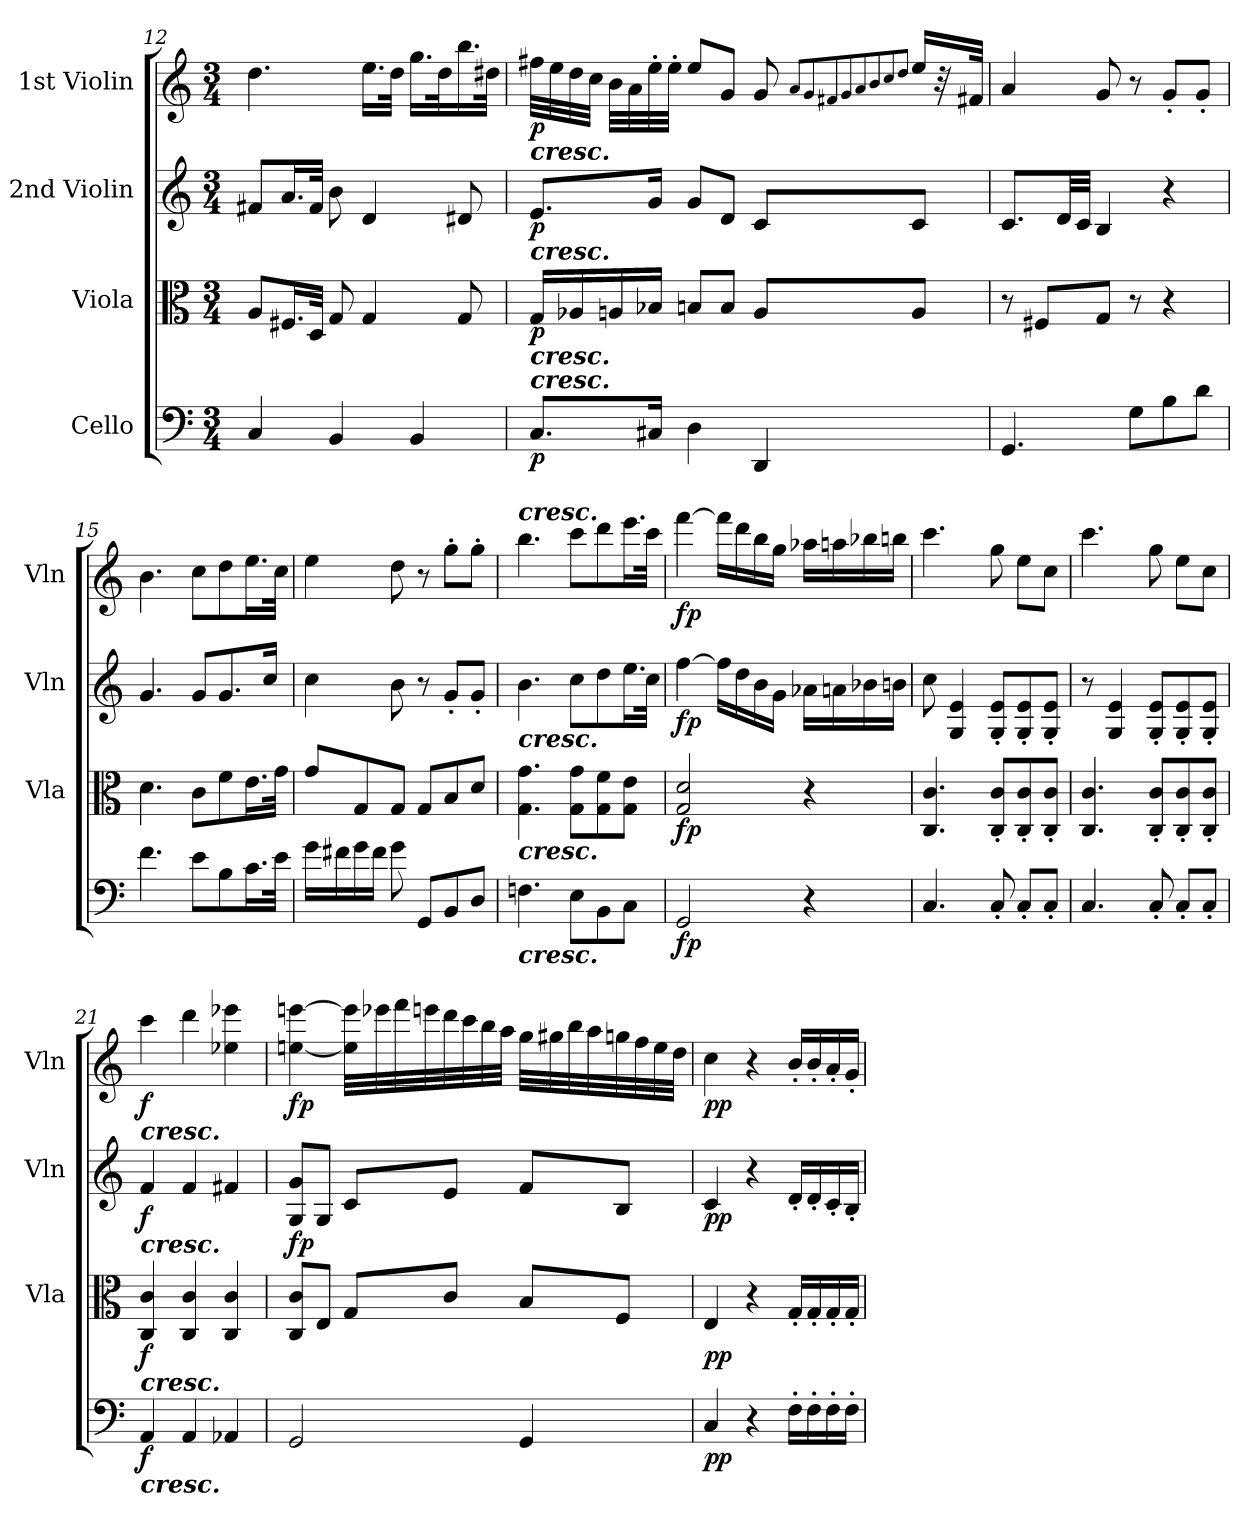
**kern	**dynam	**kern	**dynam	**kern	**dynam	**kern	**dynam
*part4	*part4	*part3	*part3	*part2	*part2	*part1	*part1
*staff4	*staff4	*staff3	*staff3	*staff2	*staff2	*staff1	*staff1
*I"Cello	*	*I"Viola	*	*I"2nd Violin	*	*I"1st Violin	*
*	*	*I'Vla	*	*I'Vln	*	*I'Vln	*
!!LO:LB:g=z
*clefF4	*	*clefC3	*	*clefG2	*	*clefG2	*
*k[]	*	*k[]	*	*k[]	*	*k[]	*
*M3/4	*	*M3/4	*	*M3/4	*	*M3/4	*
=12	=12	=12	=12	=12	=12	=12	=12
4C/	.	8A/L	.	8f#X/L	.	4.dd\	.
.	.	16.F#X/L	.	16.a/L	.	.	.
.	.	32D/JJk	.	32f#/JJk	.	.	.
4BB/	.	8G/	.	8b\	.	.	.
.	.	4G/	.	4d/	.	16.ee\LL	.
.	.	.	.	.	.	32dd\JJk	.
4BB/	.	.	.	.	.	16.gg\LL	.
.	.	.	.	.	.	32dd\K	.
.	.	8G/	.	8d#X/	.	16.bb\	.
.	.	.	.	.	.	32dd#X\JJk	.
=13	=13	=13	=13	=13	=13	=13	=13
!	!	!	!	!	!	!LO:TX:b:Bi:t=cresc.	!
!	!	!	!	!LO:TX:b:Bi:t=cresc.	!	!	!
!	!	!LO:TX:b:Bi:t=cresc.	!	!	!	!	!
!LO:TX:a:Bi:t=cresc.	!	!	!	!	!	!	!
!	!LO:DY:b	!	!LO:DY:b	!	!LO:DY:b	!	!LO:DY:b
8.C/L	p	16G/LL	p	8.e/L	p	32ff#X\LLL	p
.	.	.	.	.	.	32ee\	.
.	.	16A-X/	.	.	.	32dd\	.
.	.	.	.	.	.	32cc\JJJ	.
.	.	16An/	.	.	.	32b\LLL	.
.	.	.	.	.	.	32a\	.
16C#X/Jk	.	16B-X/JJ	.	16g/Jk	.	32ee'\	.
.	.	.	.	.	.	32ee'\JJJ	.
4D\	.	8Bn/L	.	8g/L	.	8ee/L	.
.	.	8B/J	.	8d/J	.	8g/J	.
4DD/	.	8A/L	.	8c/L	.	8g/	.
.	.	.	.	.	.	8qa/L	.
.	.	.	.	.	.	8qg/	.
.	.	.	.	.	.	8qf#X/	.
.	.	.	.	.	.	8qg/	.
.	.	.	.	.	.	8qa/	.
.	.	.	.	.	.	8qb/	.
.	.	.	.	.	.	8qcc/	.
.	.	.	.	.	.	8qdd/J	.
.	.	8A/J	.	8c/J	.	16ee/LL	.
.	.	.	.	.	.	32r	.
.	.	.	.	.	.	32f#/JJk	.
!!LO:PB:g=z
=14	=14	=14	=14	=14	=14	=14	=14
4.GG/	.	8r	.	8.c/L	.	4a/	.
.	.	8F#X/L	.	.	.	.	.
.	.	.	.	32d/LL	.	.	.
.	.	.	.	32c/JJJ	.	.	.
.	.	8G/J	.	4B/	.	8g/	.
8G\L	.	8r	.	.	.	8r	.
8B\	.	4r	.	4r	.	8g'/L	.
8d\J	.	.	.	.	.	8g'/J	.
!!LO:LB:g=z
=15	=15	=15	=15	=15	=15	=15	=15
4.f\	.	4.d\	.	4.g/	.	4.b\	.
8e\L	.	8c\L	.	8g/L	.	8cc\L	.
8B\	.	8f\	.	8.g/	.	8dd\	.
16.c\L	.	16.e\L	.	.	.	16.ee\L	.
.	.	.	.	16cc/Jk	.	.	.
32e\JJk	.	32g\JJk	.	.	.	32cc\JJk	.
=16	=16	=16	=16	=16	=16	=16	=16
16g\LL	.	8g/L	.	4cc\	.	4ee\	.
16f#X\	.	.	.	.	.	.	.
16g\	.	8G/	.	.	.	.	.
16f#\JJ	.	.	.	.	.	.	.
8g\	.	8G/J	.	8b\	.	8dd\	.
8GG/L	.	8G/L	.	8r	.	8r	.
8BB/	.	8B/	.	8g'/L	.	8gg'\L	.
8D/J	.	8d/J	.	8g'/J	.	8gg'\J	.
=17	=17	=17	=17	=17	=17	=17	=17
!	!	!	!	!	!	!LO:TX:a:Bi:t=cresc.	!
!	!	!	!	!LO:TX:b:Bi:t=cresc.	!	!	!
!	!	!LO:TX:b:Bi:t=cresc.	!	!	!	!	!
!LO:TX:b:Bi:t=cresc.	!	!	!	!	!	!	!
4.Fn\	.	4.G\ 4.g\	.	4.b\	.	4.bb\	.
8E\L	.	8G\ 8g\L	.	8cc\L	.	8ccc\L	.
8BB\	.	8G\ 8f\	.	8dd\	.	8ddd\	.
8C\J	.	8G\ 8e\J	.	16.ee\L	.	16.eee\L	.
.	.	.	.	32cc\JJk	.	32ccc\JJk	.
=18	=18	=18	=18	=18	=18	=18	=18
!	!LO:DY:b	!	!LO:DY:b	!	!LO:DY:b	!	!LO:DY:b
2GG/	fp	2G/ 2d/	fp	[4ff\	fp	[4fff\	fp
.	.	.	.	16ff\LL]	.	16fff\LL]	.
.	.	.	.	16dd\	.	16ddd\	.
.	.	.	.	16b\	.	16bb\	.
.	.	.	.	16g\JJ	.	16gg\JJ	.
4r	.	4r	.	16a-X\LL	.	16aa-X\LL	.
.	.	.	.	16an\	.	16aan\	.
.	.	.	.	16b-X\	.	16bb-X\	.
.	.	.	.	16bn\JJ	.	16bbn\JJ	.
!!LO:PB:g=z
=19	=19	=19	=19	=19	=19	=19	=19
4.C/	.	4.C/ 4.c/	.	8cc\	.	4.ccc\	.
.	.	.	.	4G/ 4e/	.	.	.
8C'/	.	8C/' 8c/'L	.	8G/' 8e/'L	.	8gg\	.
8C'/L	.	8C/' 8c/'	.	8G/' 8e/'	.	8ee\L	.
8C'/J	.	8C/' 8c/'J	.	8G/' 8e/'J	.	8cc\J	.
!!LO:PB:g=z
=20	=20	=20	=20	=20	=20	=20	=20
4.C/	.	4.C/ 4.c/	.	8r	.	4.ccc\	.
.	.	.	.	4G/ 4e/	.	.	.
8C'/	.	8C/' 8c/'L	.	8G/' 8e/'L	.	8gg\	.
8C'/L	.	8C/' 8c/'	.	8G/' 8e/'	.	8ee\L	.
8C'/J	.	8C/' 8c/'J	.	8G/' 8e/'J	.	8cc\J	.
=21	=21	=21	=21	=21	=21	=21	=21
!	!	!	!	!	!	!LO:TX:b:Bi:t=cresc.	!
!	!	!	!	!LO:TX:b:Bi:t=cresc.	!	!	!
!	!	!LO:TX:b:Bi:t=cresc.	!	!	!	!	!
!LO:TX:b:Bi:t=cresc.	!	!	!	!	!	!	!
!	!LO:DY:b	!	!LO:DY:b	!	!LO:DY:b	!	!LO:DY:b
4AA/	f	4C/ 4c/	f	4f/	f	4ccc\	f
4AA/	.	4C/ 4c/	.	4f/	.	4ddd\	.
4AA-X/	.	4C/ 4c/	.	4f#X/	.	4ee-X\ 4eee-X\	.
=22	=22	=22	=22	=22	=22	=22	=22
!	!LO:DY:b	!	!	!	!	!	!
!	!LO:DY:n=1:a	!	!LO:DY:a	!	!	!	!LO:DY:b
2GG/	fp fp	8C/ 8c/L	fp	8G/ 8g/L	.	[4een\ [4eeen\	fp
.	.	8E/J	.	8G/J	.	.	.
.	.	8G/L	.	8c/L	.	32ee\] 32eee\]LLL	.
.	.	.	.	.	.	32eee-X\	.
.	.	.	.	.	.	32fff\	.
.	.	.	.	.	.	32eeen\	.
.	.	8c/J	.	8e/J	.	32ddd\	.
.	.	.	.	.	.	32ccc\	.
.	.	.	.	.	.	32bb\	.
.	.	.	.	.	.	32aa\JJJ	.
4GG/	.	8B/L	.	8f/L	.	32gg\LLL	.
.	.	.	.	.	.	32gg#X\	.
.	.	.	.	.	.	32bb\	.
.	.	.	.	.	.	32aa\	.
.	.	8F/J	.	8B/J	.	32ggn\	.
.	.	.	.	.	.	32ff\	.
.	.	.	.	.	.	32ee\	.
.	.	.	.	.	.	32dd\JJJ	.
=23	=23	=23	=23	=23	=23	=23	=23
!	!LO:DY:b	!	!LO:DY:b	!	!LO:DY:b	!	!LO:DY:b
4C/	pp	4E/	pp	4c/	pp	4cc\	pp
4r	.	4r	.	4r	.	4r	.
16F'\LL	.	16G'/LL	.	16d'/LL	.	16b'/LL	.
16F'\	.	16G'/	.	16d'/	.	16b'/	.
16F'\	.	16G'/	.	16c'/	.	16a'/	.
16F'\JJ	.	16G'/JJ	.	16B'/JJ	.	16g'/JJ	.
=	=	=	=	=	=	=	=
*-	*-	*-	*-	*-	*-	*-	*-
